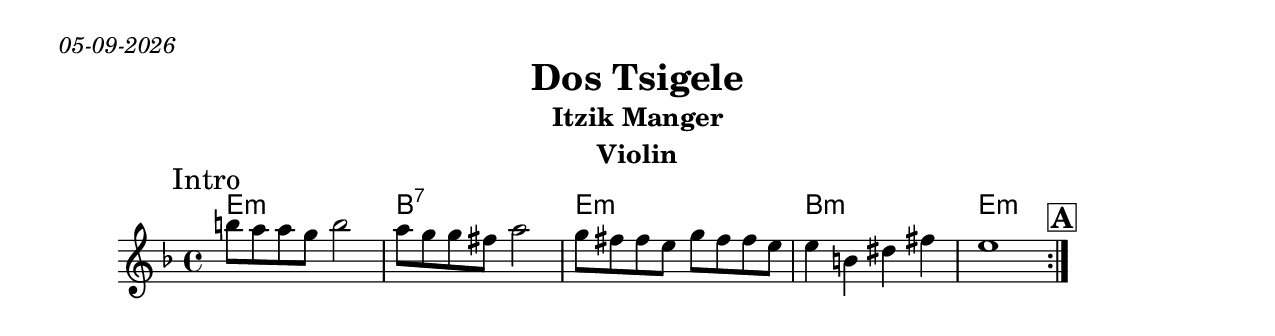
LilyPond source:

\version "2.24.0"
\include "english.ly"
%\pointAndClickOff
\paper{
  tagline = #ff
  print-all-headers = ##t
  #(set-paper-size "letter")
}
date = #(strftime "%d-%m-%Y" (localtime (current-time)))

\markup{ \italic{ \date }  }

%\markup{ Got something to say? }

global = {
  \clef treble
  \key d \minor
  \time 4/4
  \set Score.rehearsalMarkFormatter = #format-mark-box-alphabet
}

%#################################### Melody ########################
%melody =  \transpose c d \relative c' {  %transpose for clarinet
melody = \relative c'' {
  \global
  %\partial 16*3 a16 d f   %lead in notes

  \repeat volta 2{
   \mark Intro
   b'8 a a g b2
   a8 g g fs a2
   g8 fs fs e g fs fs e
   e4 b ds fs
   e1
  }
  \alternative {
    { }
    { }
  }

  \repeat volta 2{
   \mark \default
  }
   \alternative {
     { }
     { }
   }

}
%################################# Lyrics #####################
%\addlyrics{ \set stanza = #"1. " }
%################################# Chords #######################
harmonies = \chordmode {
  e1:m
  b1:7
  e1:m
  b1:m
  e1:m
}

\score {
  <<
    \new ChordNames {
      \set chordChanges = ##f
      \harmonies
    }
    \new Staff   \melody
  >>
  \header{
    title= "Dos Tsigele"
    subtitle="Itzik Manger"
    composer= ""
    instrument = "Violin"
    arranger= ""
  }
  \midi{\tempo 4 = 120}
  \layout{indent = 1.0\cm}
}
%{
% more verses:
\markup{}
\markup {
  \fill-line {
    \hspace #0.1 % distance from left margin
    \column {
      \line { "1."
	\column {
	  ""
	}
      }
      \hspace #0.2 % vertical distance between verses
      \line { "2."
	\column {
	 ""
	}
      }
    }
    \hspace #0.1  % horiz. distance between columns
    \column {
      \line { "3."
	\column {
	  ""
	}
      }
      \hspace #0.2 % distance between verses
      \line { "4."
	\column {
	 ""
	}
      }
    }
    \hspace #0.1 % distance to right margin
  }
}

%}
%{
Der tate hot gekoyft a tsigele
mit yorn ful tsurik,
In khad gadye es farshpart,
gebundn oyf a shtrik.
Iz troyerik dos tsigele,
vind iz im un vey,
Zumer zet es nisht keyn groz
un vinter nisht keyn shney.

Zog mayn bruder, "Itsik, her,
vi derlozt es Got?
Tsu iz im nisht dos tsigele
dos vaysinke a shod?"
Zog ikh, "Notl, bist gerekht!"
un nisht lang getrakht,
S'iz geven vi zeltn
ven a sheyne vesne-nakht.
Der tate shloft, di mame shloft,
s'shloft dos gantse hoyz,
Firn mir funem khad gadye
dos tsigele aroys.

Mir firn bay di herner es,
di velt iz vayt un groys,
Un vu mir lozn es aleyn
dos zogn mir nisht oys.
Pesakh di ershte seder-nakht
s'tsigele nishto,
Fregt der tate: "Itsik, du?"
Zog ikh, "Abervo."
Der tate fregt, "Notl, du?"
Zogt er, "Vos un ven,
Zint farayorn pesakh-tsayt
dos tsigele nisht gezen."

Der tate veynt, di mame veynt,
keyner veyst nisht vos,
Zingt men dem khad gadye op
un dos iz shoyn nisht dos.
To vu zhe iz dos tsigele,
s'shpringt arum in feld,
Un hot hanoe fun der zun
un fun der gantser velt.
https://lyricstranslate.com
%}